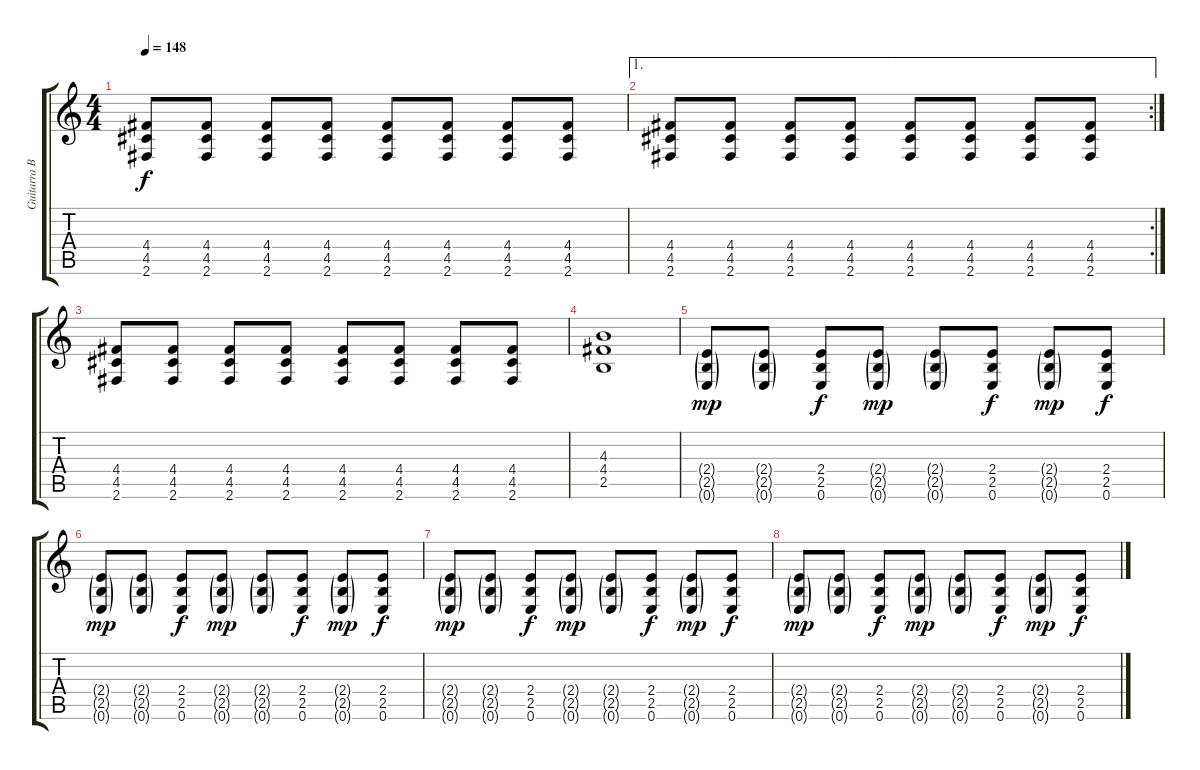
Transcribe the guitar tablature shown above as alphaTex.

\track ("Guitarra Base" "Guitarra B") {instrument distortionguitar}
\staff {score tabs}
\tuning (E4 B3 G3 D3 A2 E2) {hide}
\ts (4 4)
\tempo 148
\clef g2
\ks c
(4.4 4.5 2.6).8{dy f} (4.4 4.5 2.6).8 (4.4 4.5 2.6).8 (4.4 4.5 2.6).8 (4.4 4.5 2.6).8 (4.4 4.5 2.6).8 (4.4 4.5 2.6).8 (4.4 4.5 2.6).8 |
\ae 1
\rc 2
(4.4 4.5 2.6).8 (4.4 4.5 2.6).8 (4.4 4.5 2.6).8 (4.4 4.5 2.6).8 (4.4 4.5 2.6).8 (4.4 4.5 2.6).8 (4.4 4.5 2.6).8 (4.4 4.5 2.6).8 |
(4.4 4.5 2.6).8 (4.4 4.5 2.6).8 (4.4 4.5 2.6).8 (4.4 4.5 2.6).8 (4.4 4.5 2.6).8 (4.4 4.5 2.6).8 (4.4 4.5 2.6).8 (4.4 4.5 2.6).8 |
(4.3 4.4 2.5).1{volume 0} |
(2.4{g} 2.5{g} 0.6{g}).8{dy mp volume 13} (2.4{g} 2.5{g} 0.6{g}).8 (2.4 2.5 0.6).8{dy f} (2.4{g} 2.5{g} 0.6{g}).8{dy mp} (2.4{g} 2.5{g} 0.6{g}).8 (2.4 2.5 0.6).8{dy f} (2.4{g} 2.5{g} 0.6{g}).8{dy mp} (2.4 2.5 0.6).8{dy f} |
(2.4{g} 2.5{g} 0.6{g}).8{dy mp} (2.4{g} 2.5{g} 0.6{g}).8 (2.4 2.5 0.6).8{dy f} (2.4{g} 2.5{g} 0.6{g}).8{dy mp} (2.4{g} 2.5{g} 0.6{g}).8 (2.4 2.5 0.6).8{dy f} (2.4{g} 2.5{g} 0.6{g}).8{dy mp} (2.4 2.5 0.6).8{dy f} |
(2.4{g} 2.5{g} 0.6{g}).8{dy mp volume 0} (2.4{g} 2.5{g} 0.6{g}).8 (2.4 2.5 0.6).8{dy f} (2.4{g} 2.5{g} 0.6{g}).8{dy mp} (2.4{g} 2.5{g} 0.6{g}).8 (2.4 2.5 0.6).8{dy f} (2.4{g} 2.5{g} 0.6{g}).8{dy mp} (2.4 2.5 0.6).8{dy f} |
(2.4{g} 2.5{g} 0.6{g}).8{dy mp} (2.4{g} 2.5{g} 0.6{g}).8 (2.4 2.5 0.6).8{dy f} (2.4{g} 2.5{g} 0.6{g}).8{dy mp} (2.4{g} 2.5{g} 0.6{g}).8 (2.4 2.5 0.6).8{dy f} (2.4{g} 2.5{g} 0.6{g}).8{dy mp} (2.4 2.5 0.6).8{dy f}
